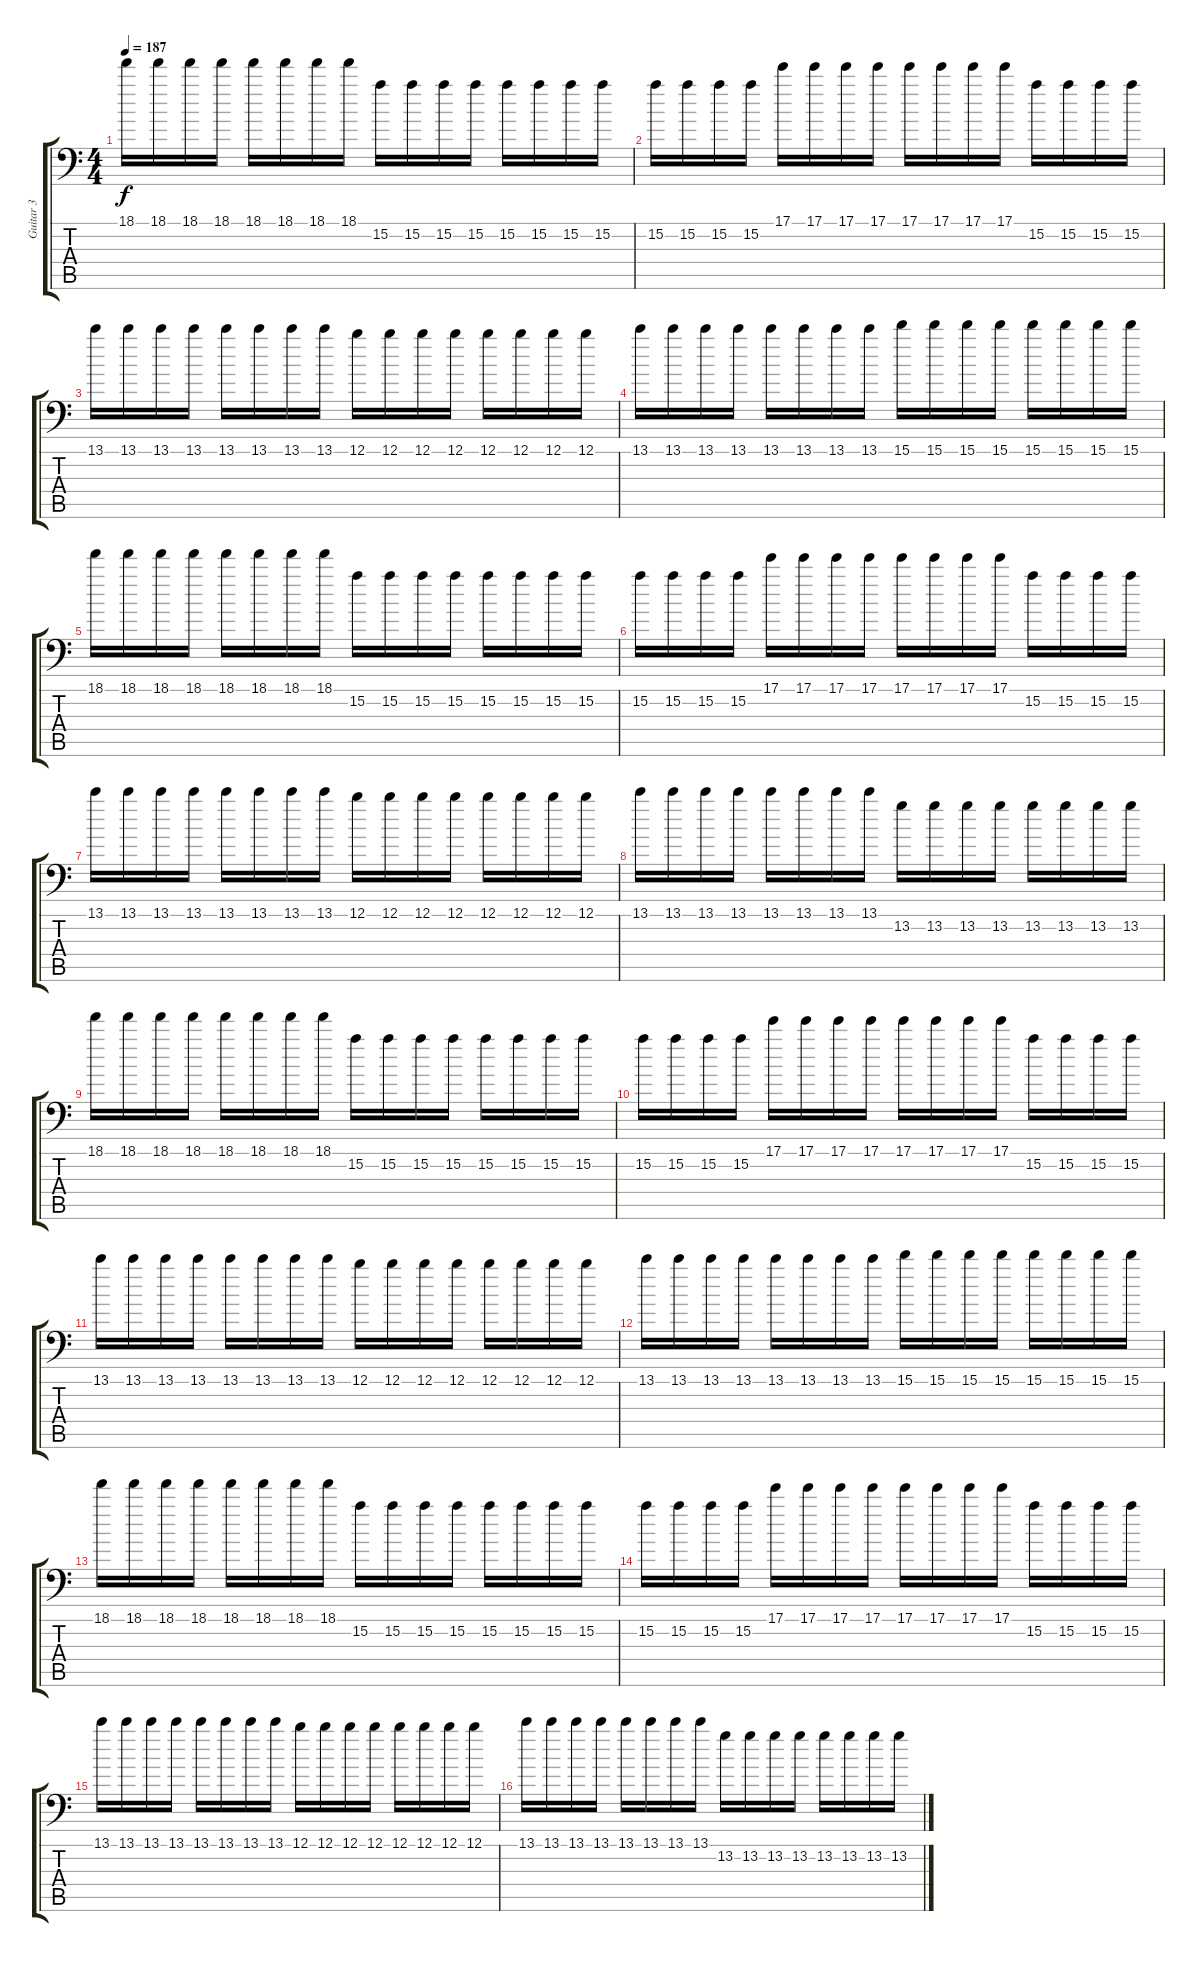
\track ("Guitar 3" "Guitar 3") {instrument distortionguitar}
\staff {score tabs}
\tuning (B3 Gb3 D3 A2 E2 A1) {hide}
\ts (4 4)
\tempo 187
\clef f4
\ks c
18.1.16{dy f} 18.1.16 18.1.16 18.1.16 18.1.16 18.1.16 18.1.16 18.1.16 15.2.16 15.2.16 15.2.16 15.2.16 15.2.16 15.2.16 15.2.16 15.2.16 |
15.2.16 15.2.16 15.2.16 15.2.16 17.1.16 17.1.16 17.1.16 17.1.16 17.1.16 17.1.16 17.1.16 17.1.16 15.2.16 15.2.16 15.2.16 15.2.16 |
13.1.16 13.1.16 13.1.16 13.1.16 13.1.16 13.1.16 13.1.16 13.1.16 12.1.16 12.1.16 12.1.16 12.1.16 12.1.16 12.1.16 12.1.16 12.1.16 |
13.1.16 13.1.16 13.1.16 13.1.16 13.1.16 13.1.16 13.1.16 13.1.16 15.1.16 15.1.16 15.1.16 15.1.16 15.1.16 15.1.16 15.1.16 15.1.16 |
18.1.16 18.1.16 18.1.16 18.1.16 18.1.16 18.1.16 18.1.16 18.1.16 15.2.16 15.2.16 15.2.16 15.2.16 15.2.16 15.2.16 15.2.16 15.2.16 |
15.2.16 15.2.16 15.2.16 15.2.16 17.1.16 17.1.16 17.1.16 17.1.16 17.1.16 17.1.16 17.1.16 17.1.16 15.2.16 15.2.16 15.2.16 15.2.16 |
13.1.16 13.1.16 13.1.16 13.1.16 13.1.16 13.1.16 13.1.16 13.1.16 12.1.16 12.1.16 12.1.16 12.1.16 12.1.16 12.1.16 12.1.16 12.1.16 |
13.1.16 13.1.16 13.1.16 13.1.16 13.1.16 13.1.16 13.1.16 13.1.16 13.2.16 13.2.16 13.2.16 13.2.16 13.2.16 13.2.16 13.2.16 13.2.16 |
18.1.16 18.1.16 18.1.16 18.1.16 18.1.16 18.1.16 18.1.16 18.1.16 15.2.16 15.2.16 15.2.16 15.2.16 15.2.16 15.2.16 15.2.16 15.2.16 |
15.2.16 15.2.16 15.2.16 15.2.16 17.1.16 17.1.16 17.1.16 17.1.16 17.1.16 17.1.16 17.1.16 17.1.16 15.2.16 15.2.16 15.2.16 15.2.16 |
13.1.16 13.1.16 13.1.16 13.1.16 13.1.16 13.1.16 13.1.16 13.1.16 12.1.16 12.1.16 12.1.16 12.1.16 12.1.16 12.1.16 12.1.16 12.1.16 |
13.1.16 13.1.16 13.1.16 13.1.16 13.1.16 13.1.16 13.1.16 13.1.16 15.1.16 15.1.16 15.1.16 15.1.16 15.1.16 15.1.16 15.1.16 15.1.16 |
18.1.16 18.1.16 18.1.16 18.1.16 18.1.16 18.1.16 18.1.16 18.1.16 15.2.16 15.2.16 15.2.16 15.2.16 15.2.16 15.2.16 15.2.16 15.2.16 |
15.2.16 15.2.16 15.2.16 15.2.16 17.1.16 17.1.16 17.1.16 17.1.16 17.1.16 17.1.16 17.1.16 17.1.16 15.2.16 15.2.16 15.2.16 15.2.16 |
13.1.16 13.1.16 13.1.16 13.1.16 13.1.16 13.1.16 13.1.16 13.1.16 12.1.16 12.1.16 12.1.16 12.1.16 12.1.16 12.1.16 12.1.16 12.1.16 |
13.1.16 13.1.16 13.1.16 13.1.16 13.1.16 13.1.16 13.1.16 13.1.16 13.2.16 13.2.16 13.2.16 13.2.16 13.2.16 13.2.16 13.2.16 13.2.16
